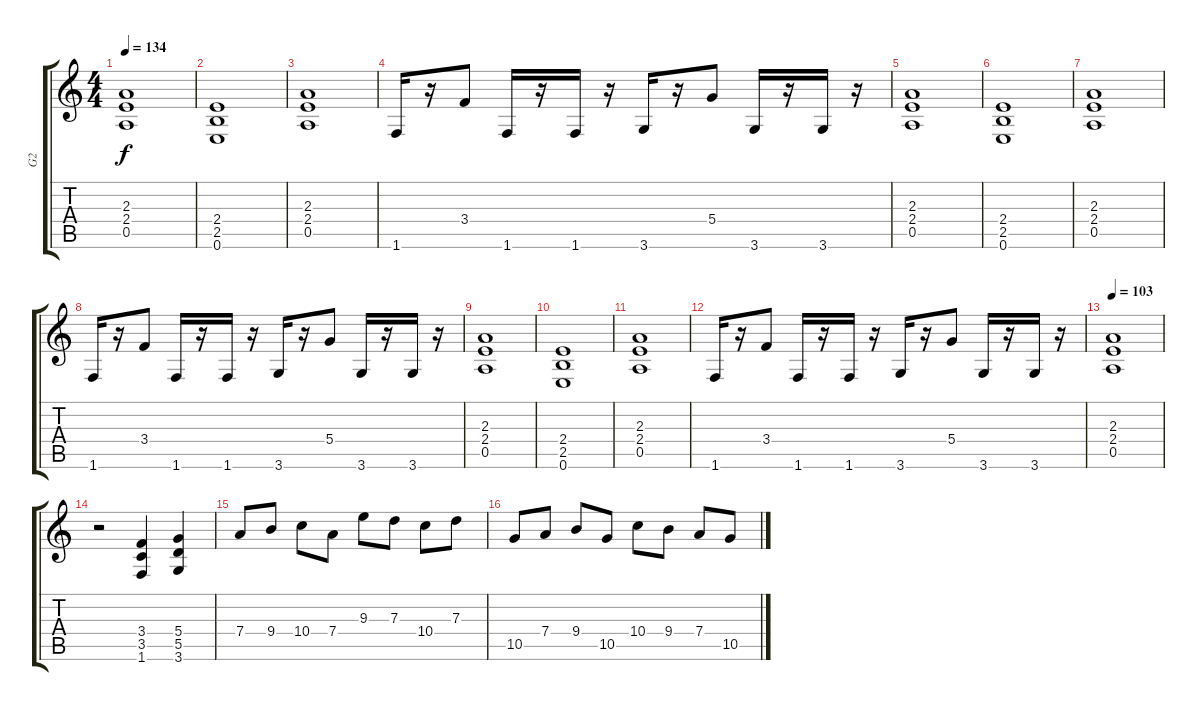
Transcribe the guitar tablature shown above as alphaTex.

\track ("G2" "G2") {instrument distortionguitar}
\staff {score tabs}
\tuning (E4 B3 G3 D3 A2 E2) {hide}
\ts (4 4)
\tempo 134
\clef g2
\ks c
(2.3 2.4 0.5).1{dy f} |
(2.4 2.5 0.6).1 |
(2.3 2.4 0.5).1 |
1.6.16 r.16 3.4.8 1.6.16 r.16 1.6.16 r.16 3.6.16 r.16 5.4.8 3.6.16 r.16 3.6.16 r.16 |
(2.3 2.4 0.5).1 |
(2.4 2.5 0.6).1 |
(2.3 2.4 0.5).1 |
1.6.16 r.16 3.4.8 1.6.16 r.16 1.6.16 r.16 3.6.16 r.16 5.4.8 3.6.16 r.16 3.6.16 r.16 |
(2.3 2.4 0.5).1 |
(2.4 2.5 0.6).1 |
(2.3 2.4 0.5).1 |
1.6.16 r.16 3.4.8 1.6.16 r.16 1.6.16 r.16 3.6.16 r.16 5.4.8 3.6.16 r.16 3.6.16 r.16 |
\tempo 103
(2.3 2.4 0.5).1 |
r.2 (3.4 3.5 1.6).4 (5.4 5.5 3.6).4 |
7.4.8 9.4.8 10.4.8 7.4.8 9.3.8 7.3.8 10.4.8 7.3.8 |
10.5.8 7.4.8 9.4.8 10.5.8 10.4.8 9.4.8 7.4.8 10.5.8
